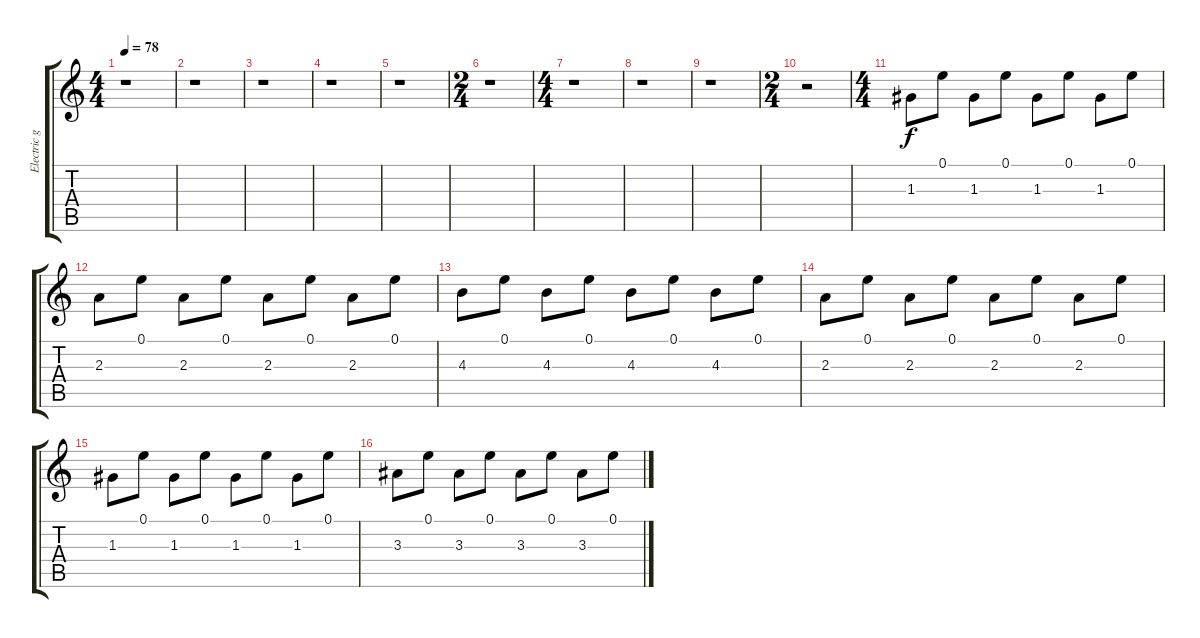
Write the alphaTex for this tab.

\track ("Electric guitar 2" "Electric g") {instrument electricguitarclean}
\staff {score tabs}
\tuning (E4 B3 G3 D3 A2 E2) {hide}
\ts (4 4)
\tempo 78
\clef g2
\ks c
r.1{dy f} |
r.1 |
r.1 |
r.1 |
r.1 |
\ts (2 4)
r.1 |
\ts (4 4)
r.1 |
r.1 |
r.1 |
\ts (2 4)
r.2 |
\ts (4 4)
1.3.8 0.1.8 1.3.8 0.1.8 1.3.8 0.1.8 1.3.8 0.1.8 |
2.3.8 0.1.8 2.3.8 0.1.8 2.3.8 0.1.8 2.3.8 0.1.8 |
4.3.8 0.1.8 4.3.8 0.1.8 4.3.8 0.1.8 4.3.8 0.1.8 |
2.3.8 0.1.8 2.3.8 0.1.8 2.3.8 0.1.8 2.3.8 0.1.8 |
1.3.8 0.1.8 1.3.8 0.1.8 1.3.8 0.1.8 1.3.8 0.1.8 |
3.3.8 0.1.8 3.3.8 0.1.8 3.3.8 0.1.8 3.3.8 0.1.8
